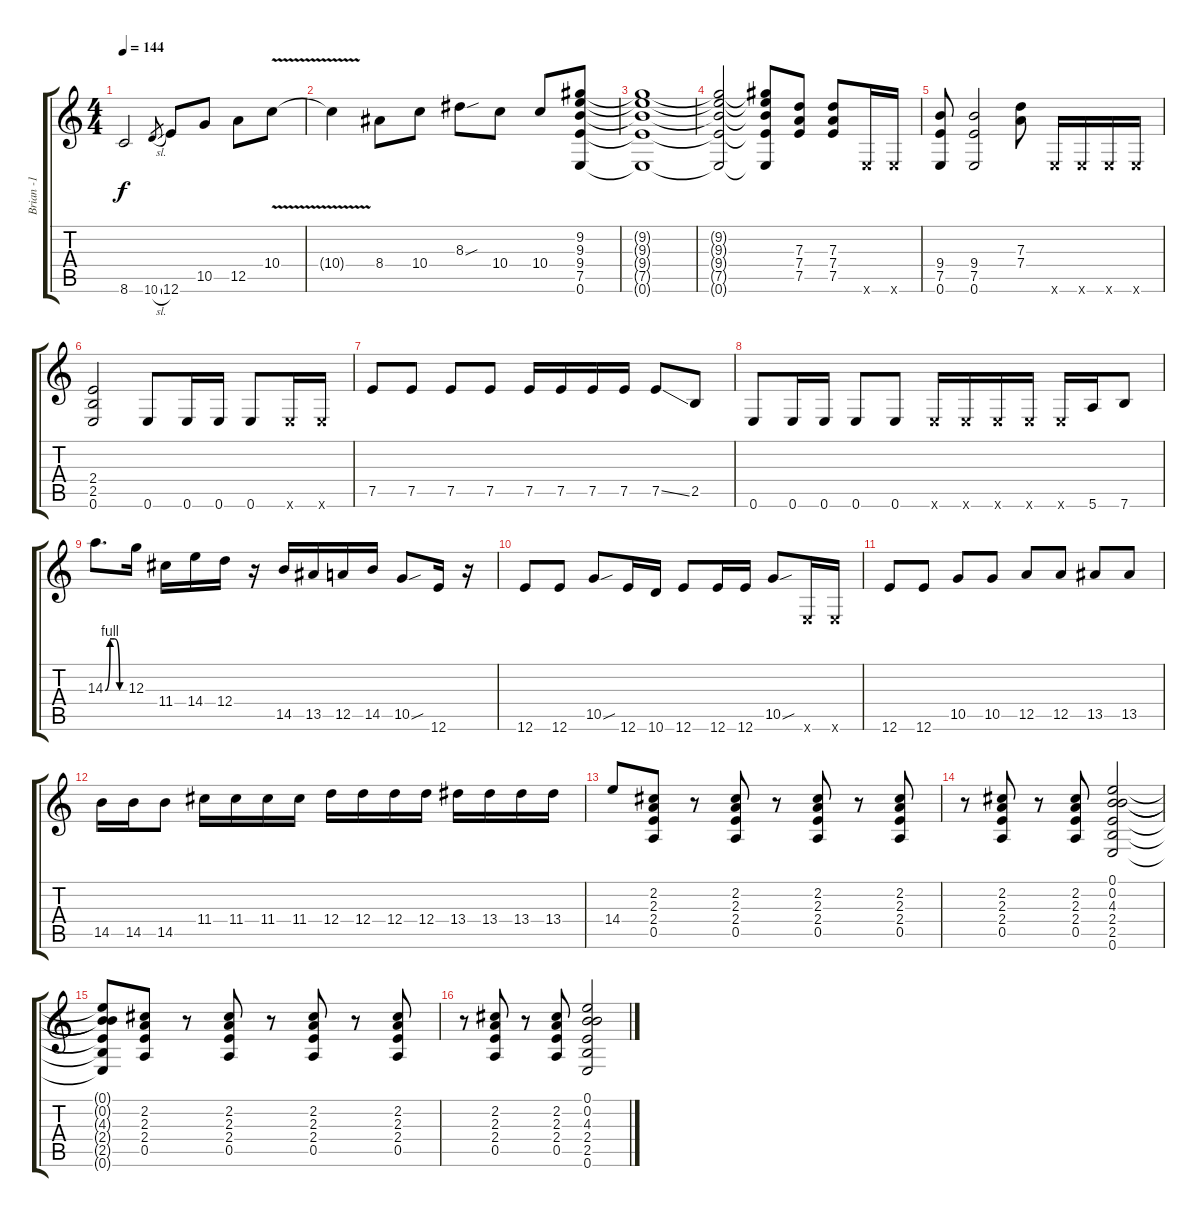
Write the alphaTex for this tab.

\track ("Brian -1" "Brian -1") {instrument overdrivenguitar}
\staff {score tabs}
\tuning (E4 B3 G3 D3 A2 E2) {hide}
\ts (4 4)
\tempo 144
\clef g2
\ks c
8.6.2{dy f} 10.6{sl}.8{gr} 12.6.8 10.5.8 12.5.8 10.4{v}.8 |
10.4{t}.4 8.4.8 10.4.8 8.3{sou}.8 10.4.8 10.4.8 (9.2 9.3 9.4 7.5 0.6).8 |
(9.2{t} 9.3{t} 9.4{t} 7.5{t} 0.6{t}).1 |
(9.2{t} 9.3{t} 9.4{t} 7.5{t} 0.6{t}).2 (9.2{t} 9.3{t} 9.4{t} 7.5{t} 0.6{t}).8 (7.3 7.4 7.5).8 (7.3 7.4 7.5).8 0.6{x}.16 0.6{x}.16 |
(9.4 7.5 0.6).8 (9.4 7.5 0.6).2 (7.3 7.4).8 0.6{x}.16 0.6{x}.16 0.6{x}.16 0.6{x}.16 |
(2.4 2.5 0.6).2 0.6.8 0.6.16 0.6.16 0.6.8 0.6{x}.16 0.6{x}.16 |
7.5.8 7.5.8 7.5.8 7.5.8 7.5.16 7.5.16 7.5.16 7.5.16 7.5{ss}.8 2.5.8 |
0.6.8 0.6.16 0.6.16 0.6.8 0.6.8 0.6{x}.16 0.6{x}.16 0.6{x}.16 0.6{x}.16 0.6{x}.16 5.6.16 7.6.8 |
14.3{be (custom 0 0 15 4 30 4 45 0 60 0)}.8{d} 12.3.16 11.4.16 14.4.16 12.4.16 r.16 14.5.16 13.5.16 12.5.16 14.5.16 10.5{sou}.8 12.6.16 r.16 |
12.6.8 12.6.8 10.5{sou}.8 12.6.16 10.6.16 12.6.8 12.6.16 12.6.16 10.5{sou}.8 0.6{x}.16 0.6{x}.16 |
12.6.8 12.6.8 10.5.8 10.5.8 12.5.8 12.5.8 13.5.8 13.5.8 |
14.5.16 14.5.16 14.5.8 11.4.16 11.4.16 11.4.16 11.4.16 12.4.16 12.4.16 12.4.16 12.4.16 13.4.16 13.4.16 13.4.16 13.4.16 |
14.4.8 (2.2 2.3 2.4 0.5).8 r.8 (2.2 2.3 2.4 0.5).8 r.8 (2.2 2.3 2.4 0.5).8 r.8 (2.2 2.3 2.4 0.5).8 |
r.8 (2.2 2.3 2.4 0.5).8 r.8 (2.2 2.3 2.4 0.5).8 (0.1 0.2 4.3 2.4 2.5 0.6).2 |
(0.1{t} 0.2{t} 4.3{t} 2.4{t} 2.5{t} 0.6{t}).8 (2.2 2.3 2.4 0.5).8 r.8 (2.2 2.3 2.4 0.5).8 r.8 (2.2 2.3 2.4 0.5).8 r.8 (2.2 2.3 2.4 0.5).8 |
r.8 (2.2 2.3 2.4 0.5).8 r.8 (2.2 2.3 2.4 0.5).8 (0.1 0.2 4.3 2.4 2.5 0.6).2
